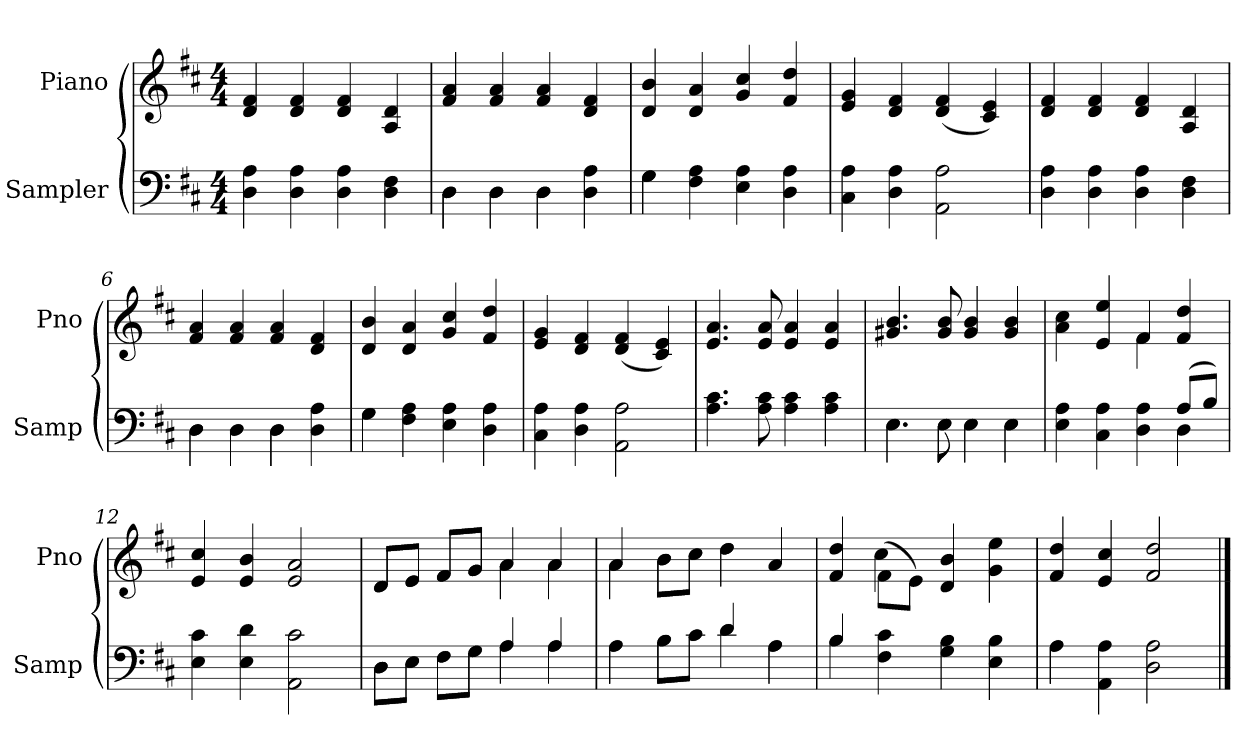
**kern	**kern
*part2	*part1
*staff2	*staff1
*I"Sampler	*I"Piano
*I'Samp	*I'Pno
*clefF4	*clefG2
*k[f#c#]	*k[f#c#]
*D:	*D:
*M4/4	*M4/4
=1	=1
4D 4A	4d 4f#
4D 4A	4d 4f#
4D 4A	4d 4f#
4D 4F#	4A 4d
=2	=2
*^	*
4D\	4D	4f# 4a
4D\	4D	4f# 4a
4D\	4D	4f# 4a
4D 4A	4ryy	4d 4f#
=3	=3	=3
4G\	4G	4d 4b
4F# 4A	2.ryy	4d 4a
4E 4A	.	4g 4cc#
4D 4A	.	4f# 4dd
*v	*v	*
=4	=4
4C# 4A	4e 4g
4D 4A	4d 4f#
2AA\ 2A\	(4d 4f#
.	4c# 4e)
=5	=5
4D 4A	4d 4f#
4D 4A	4d 4f#
4D 4A	4d 4f#
4D 4F#	4A 4d
=6	=6
*^	*
4D\	4D	4f# 4a
4D\	4D	4f# 4a
4D\	4D	4f# 4a
4D 4A	4ryy	4d 4f#
=7	=7	=7
4G\	4G	4d 4b
4F# 4A	2.ryy	4d 4a
4E 4A	.	4g 4cc#
4D 4A	.	4f# 4dd
*v	*v	*
=8	=8
4C# 4A	4e 4g
4D 4A	4d 4f#
2AA\ 2A\	(4d 4f#
.	4c# 4e)
=9	=9
4.A 4.c#	4.e 4.a
8A 8c#	8e 8a
4A 4c#	4e 4a
4A 4c#	4e 4a
=10	=10
*^	*
4.E\	4.E	4.g#X 4.b
8E\	8E	8g# 8b
4E\	4E	4g# 4b
4E\	4E	4g# 4b
=11	=11	=11
*	*	*^
4E 4A	2.ryy	4a 4cc#	2ryy
4C# 4A	.	4e 4ee	.
4D 4A	.	4f#/	4f#
(8A/L	4D	4f# 4dd	4ryy
8B/J)	.	.	.
*v	*v	*	*
*	*v	*v
=12	=12
4E 4c#	4e 4cc#
4E 4d	4e 4b
2AA 2c#	2e 2a
=13	=13
*^	*^
8D\L	8D\L	8d/L	8d/L
8E\J	8E\J	8e/J	8e/J
8F#\L	8F#\L	8f#/L	8f#/L
8G\J	8G\J	8g/J	8g/J
4A/	4A	4a/	4a
4A/	4A	4a/	4a
=14	=14	=14	=14
4A\	4A	4a/	4a
8B\L	8B\L	8b\L	8b\L
8c#\J	8c#\J	8cc#\J	8cc#\J
4d/	4d	4dd\	4dd
4A\	4A	4a	4ryy
=15	=15	=15	=15
4B/	4B	4f# 4dd	4ryy
4F# 4c#	2.ryy	(8f#\L	4cc#
.	.	8e\J)	.
4G 4B	.	4d 4b	2ryy
4E 4B	.	4g 4ee	.
*	*	*v	*v
=16	=16	=16
4A\	4A	4f# 4dd
4AA 4A	2.ryy	4e 4cc#
2D 2A	.	2f# 2dd
*v	*v	*
==	==
*-	*-
